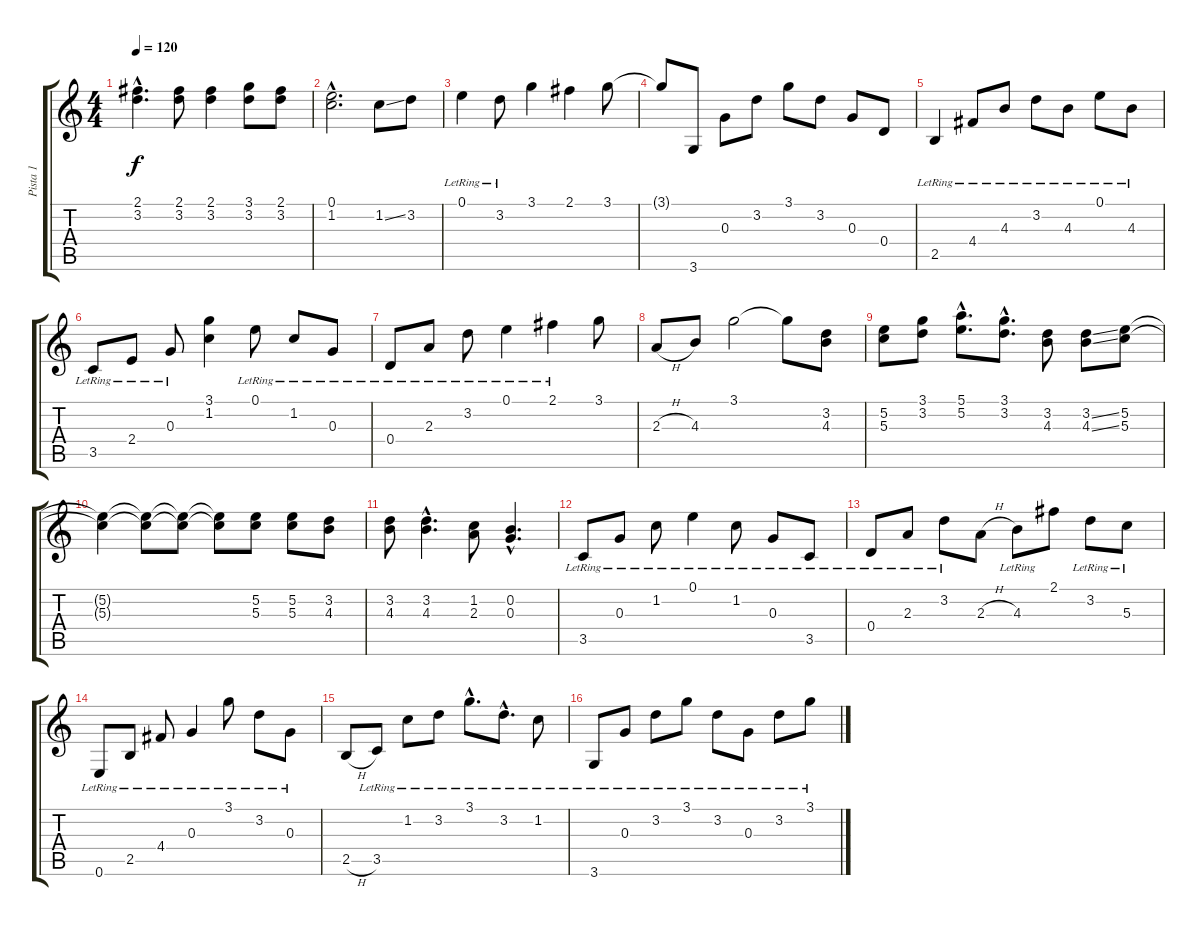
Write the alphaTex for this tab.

\track ("Pista 1" "Pista 1") {instrument acousticguitarnylon}
\staff {score tabs}
\tuning (E4 B3 G3 D3 A2 E2) {hide}
\ts (4 4)
\tempo 120
\clef g2
\ks c
(2.1{hac} 3.2{hac}).4{d dy f} (2.1 3.2).8 (2.1 3.2).4 (3.1 3.2).8 (2.1 3.2).8 |
(0.1{hac} 1.2{hac}).2{d} 1.2{ss}.8 3.2.8 |
0.1{lr}.4 3.2{lr}.8 3.1.4 2.1.4 3.1.8 |
3.1{t}.8 3.6.8 0.3.8 3.2.8 3.1.8 3.2.8 0.3.8 0.4.8 |
2.5{lr}.4 4.4{lr}.8 4.3{lr}.8 3.2{lr}.8 4.3{lr}.8 0.1{lr}.8 4.3{lr}.8 |
3.5{lr}.8 2.4{lr}.8 0.3{lr}.8 (3.1 1.2).4 0.1{lr}.8 1.2{lr}.8 0.3{lr}.8 |
0.4{lr}.8 2.3{lr}.8 3.2{lr}.8 0.1{lr}.4 2.1{lr}.4 3.1.8 |
2.3{h}.8 4.3.8 3.1.2 3.1{t}.8 (3.2 4.3).8 |
(5.2 5.3).8 (3.1 3.2).8 (5.1{hac} 5.2{hac}).8{d} (3.1{hac} 3.2{hac}).8{d} (3.2 4.3).8 (3.2{ss} 4.3{ss}).8 (5.2 5.3).8 |
(5.2{t} 5.3{t}).4 (5.2{t} 5.3{t}).8 (5.2{t} 5.3{t}).8 (5.2{t} 5.3{t}).8 (5.2 5.3).8 (5.2 5.3).8 (3.2 4.3).8 |
(3.2 4.3).8 (3.2{hac} 4.3{hac}).4{d} (1.2 2.3).8 (0.2{hac} 0.3{hac}).4{d} |
3.5{lr}.8 0.3{lr}.8 1.2{lr}.8 0.1{lr}.4 1.2{lr}.8 0.3{lr}.8 3.5{lr}.8 |
0.4{lr}.8 2.3{lr}.8 3.2{lr}.8 2.3{h}.8 4.3{lr}.8 2.1.8 3.2{lr}.8 5.3{lr}.8 |
0.6{lr}.8 2.5{lr}.8 4.4{lr}.8 0.3{lr}.4 3.1{lr}.8 3.2{lr}.8 0.3{lr}.8 |
2.5{h}.8 3.5{lr}.8 1.2{lr}.8 3.2{lr}.8 3.1{hac lr}.8{d} 3.2{hac lr}.8{d} 1.2{lr}.8 |
3.6{lr}.8 0.3{lr}.8 3.2{lr}.8 3.1{lr}.8 3.2{lr}.8 0.3{lr}.8 3.2{lr}.8 3.1{lr}.8
